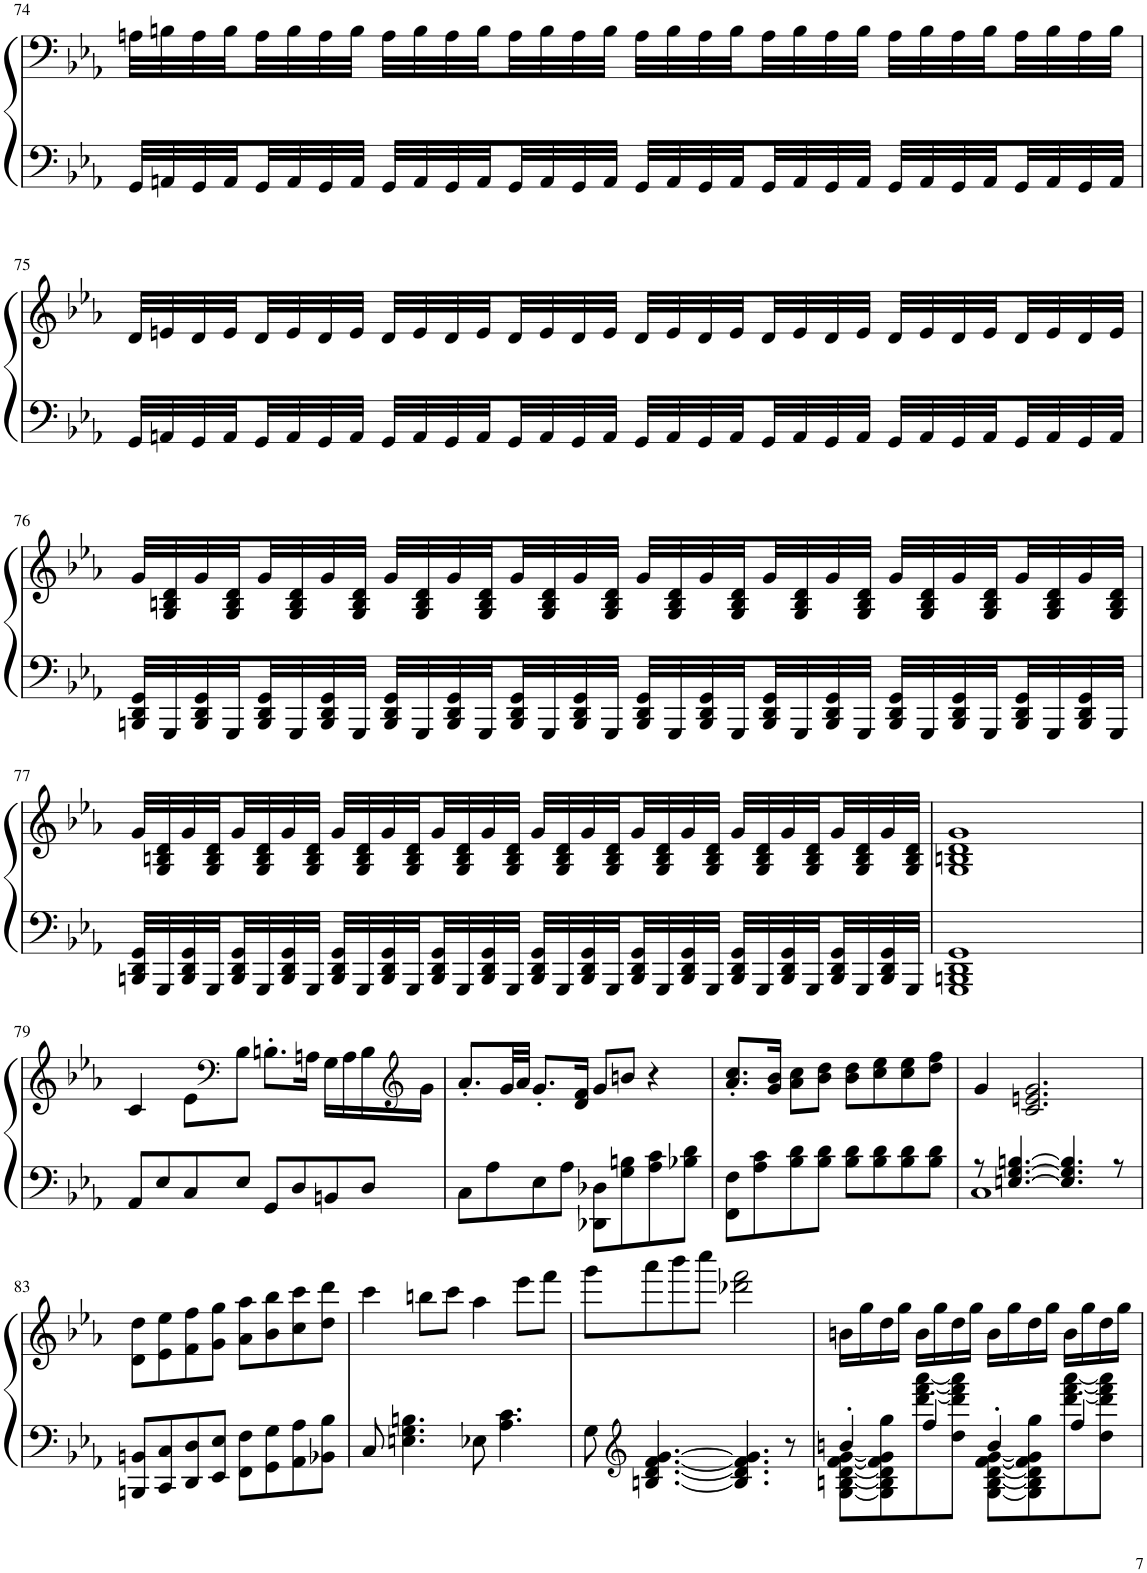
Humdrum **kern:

**kern	**kern
*part1	*part1
*staff2	*staff1
*I"Piano	*
*I'Pno.	*
!!LO:PB:g=z
*clefF4	*clefG2
*k[b-e-a-]	*k[b-e-a-]
*M4/4	*M4/4
=74	=74
32GG/LLL	32An\LLL
32AAn/	32Bn\
32GG/	32A\
32AA/	32B\
32GG/	32A\
32AA/	32B\
32GG/	32A\
32AA/JJJ	32B\JJJ
32GG/LLL	32A\LLL
32AA/	32B\
32GG/	32A\
32AA/	32B\
32GG/	32A\
32AA/	32B\
32GG/	32A\
32AA/JJJ	32B\JJJ
32GG/LLL	32A\LLL
32AA/	32B\
32GG/	32A\
32AA/	32B\
32GG/	32A\
32AA/	32B\
32GG/	32A\
32AA/JJJ	32B\JJJ
32GG/LLL	32A\LLL
32AA/	32B\
32GG/	32A\
32AA/	32B\
32GG/	32A\
32AA/	32B\
32GG/	32A\
32AA/JJJ	32B\JJJ
!!LO:LB:g=z
=75	=75
32GG/LLL	32d/LLL
32AAn/	32en/
32GG/	32d/
32AA/	32e/
32GG/	32d/
32AA/	32e/
32GG/	32d/
32AA/JJJ	32e/JJJ
32GG/LLL	32d/LLL
32AA/	32e/
32GG/	32d/
32AA/	32e/
32GG/	32d/
32AA/	32e/
32GG/	32d/
32AA/JJJ	32e/JJJ
32GG/LLL	32d/LLL
32AA/	32e/
32GG/	32d/
32AA/	32e/
32GG/	32d/
32AA/	32e/
32GG/	32d/
32AA/JJJ	32e/JJJ
32GG/LLL	32d/LLL
32AA/	32e/
32GG/	32d/
32AA/	32e/
32GG/	32d/
32AA/	32e/
32GG/	32d/
32AA/JJJ	32e/JJJ
!!LO:LB:g=z
=76	=76
32BBBn/ 32DD/ 32GG/LLL	32g/LLL
32GGG/	32G/ 32Bn/ 32d/
32BBB/ 32DD/ 32GG/	32g/
32GGG/	32G/ 32B/ 32d/
32BBB/ 32DD/ 32GG/	32g/
32GGG/	32G/ 32B/ 32d/
32BBB/ 32DD/ 32GG/	32g/
32GGG/JJJ	32G/ 32B/ 32d/JJJ
32BBB/ 32DD/ 32GG/LLL	32g/LLL
32GGG/	32G/ 32B/ 32d/
32BBB/ 32DD/ 32GG/	32g/
32GGG/	32G/ 32B/ 32d/
32BBB/ 32DD/ 32GG/	32g/
32GGG/	32G/ 32B/ 32d/
32BBB/ 32DD/ 32GG/	32g/
32GGG/JJJ	32G/ 32B/ 32d/JJJ
32BBB/ 32DD/ 32GG/LLL	32g/LLL
32GGG/	32G/ 32B/ 32d/
32BBB/ 32DD/ 32GG/	32g/
32GGG/	32G/ 32B/ 32d/
32BBB/ 32DD/ 32GG/	32g/
32GGG/	32G/ 32B/ 32d/
32BBB/ 32DD/ 32GG/	32g/
32GGG/JJJ	32G/ 32B/ 32d/JJJ
32BBB/ 32DD/ 32GG/LLL	32g/LLL
32GGG/	32G/ 32B/ 32d/
32BBB/ 32DD/ 32GG/	32g/
32GGG/	32G/ 32B/ 32d/
32BBB/ 32DD/ 32GG/	32g/
32GGG/	32G/ 32B/ 32d/
32BBB/ 32DD/ 32GG/	32g/
32GGG/JJJ	32G/ 32B/ 32d/JJJ
!!LO:LB:g=z
=77	=77
32BBBn/ 32DD/ 32GG/LLL	32g/LLL
32GGG/	32G/ 32Bn/ 32d/
32BBB/ 32DD/ 32GG/	32g/
32GGG/	32G/ 32B/ 32d/
32BBB/ 32DD/ 32GG/	32g/
32GGG/	32G/ 32B/ 32d/
32BBB/ 32DD/ 32GG/	32g/
32GGG/JJJ	32G/ 32B/ 32d/JJJ
32BBB/ 32DD/ 32GG/LLL	32g/LLL
32GGG/	32G/ 32B/ 32d/
32BBB/ 32DD/ 32GG/	32g/
32GGG/	32G/ 32B/ 32d/
32BBB/ 32DD/ 32GG/	32g/
32GGG/	32G/ 32B/ 32d/
32BBB/ 32DD/ 32GG/	32g/
32GGG/JJJ	32G/ 32B/ 32d/JJJ
32BBB/ 32DD/ 32GG/LLL	32g/LLL
32GGG/	32G/ 32B/ 32d/
32BBB/ 32DD/ 32GG/	32g/
32GGG/	32G/ 32B/ 32d/
32BBB/ 32DD/ 32GG/	32g/
32GGG/	32G/ 32B/ 32d/
32BBB/ 32DD/ 32GG/	32g/
32GGG/JJJ	32G/ 32B/ 32d/JJJ
32BBB/ 32DD/ 32GG/LLL	32g/LLL
32GGG/	32G/ 32B/ 32d/
32BBB/ 32DD/ 32GG/	32g/
32GGG/	32G/ 32B/ 32d/
32BBB/ 32DD/ 32GG/	32g/
32GGG/	32G/ 32B/ 32d/
32BBB/ 32DD/ 32GG/	32g/
32GGG/JJJ	32G/ 32B/ 32d/JJJ
=78	=78
1GGG 1BBBn 1DD 1GG	1G 1Bn 1d 1g
!!LO:LB:g=z
=79	=79
8AA-/L	4c/
8E-/	.
8C/	8e-\L
*	*clefF4
8E-/J	8B-\J
8GG/L	8.Bn'\L
8D/	.
.	16An\Jk
8BBn/	16G\LL
.	16A\
8D/J	16B\
*	*clefG2
.	16g\JJ
=80	=80
8C\L	8.a-'/L
8A-\	.
.	32g/LL
.	32a-/JJJ
8E-\	8.g'/L
8A-\J	.
.	16d/ 16f/Jk
8DD-X\ 8D-X\L	8g/L
8G\ 8Bn\	8bn/J
8A-\ 8c\	4r
8B-X\ 8d\J	.
=81	=81
8FF\ 8F\L	8.a-/' 8.cc/'L
8A-\ 8c\	.
.	16g/ 16b-/Jk
8B-\ 8d\	8a-\ 8cc\L
8B-\ 8d\J	8b-\ 8dd\J
8B-\ 8d\L	8b-\ 8dd\L
8B-\ 8d\	8cc\ 8ee-\
8B-\ 8d\	8cc\ 8ee-\
8B-\ 8d\J	8dd\ 8ff\J
=82	=82
*^	*
8r	1C	4g/
[4.En/ [4.G/ [4.Bn/	.	.
.	.	2.c/ 2.en/ 2.g/
4.E/] 4.G/] 4.B/]	.	.
8r	.	.
*v	*v	*
!!LO:LB:g=z
=83	=83
8BBBn/ 8BBn/L	8d\ 8dd\L
8CC/ 8C/	8e-\ 8ee-\
8DD/ 8D/	8f\ 8ff\
8EE-/ 8E-/J	8g\ 8gg\J
8FF\ 8F\L	8a-\ 8aa-\L
8GG\ 8G\	8b-\ 8bb-\
8AA-\ 8A-\	8cc\ 8ccc\
8BB-X\ 8B-\J	8dd\ 8ddd\J
=84	=84
8C/	4ccc\
4.En\ 4.G\ 4.Bn\	.
.	8bbn\L
.	8ccc\J
8E-X\	4aa-\
4.A-\ 4.c\	.
.	8eee-\L
.	8fff\J
=85	=85
8G\	8ggg\L
*clefG2	*
[4.Bn/ [4.d/ [4.f/ [4.g/	8aaa-\
.	8bbb-\
.	8cccc\J
4.B/] 4.d/] 4.f/] 4.g/]	2ddd-X\ 2fff\
8r	.
=86	=86
*^	*
4bn'/	[8G\ [8Bn\ [8d\ [8f\ [8g\L	16bn\LL
.	.	16gg\
.	8G\] 8B\] 8d\] 8f\] 8g\] 8gg\	16dd\
.	.	16gg\JJ
4ff'/	[8ddd\ [8fff\ [8aaa-\	16b\LL
.	.	16gg\
.	8dd\ 8ddd\] 8fff\] 8aaa-\]J	16dd\
.	.	16gg\JJ
4b'/	[8G\ [8B\ [8d\ [8f\ [8g\L	16b\LL
.	.	16gg\
.	8G\] 8B\] 8d\] 8f\] 8g\] 8gg\	16dd\
.	.	16gg\JJ
4ff'/	[8ddd\ [8fff\ [8aaa-\	16b\LL
.	.	16gg\
.	8dd\ 8ddd\] 8fff\] 8aaa-\]J	16dd\
.	.	16gg\JJ
*v	*v	*
=	=
*-	*-
